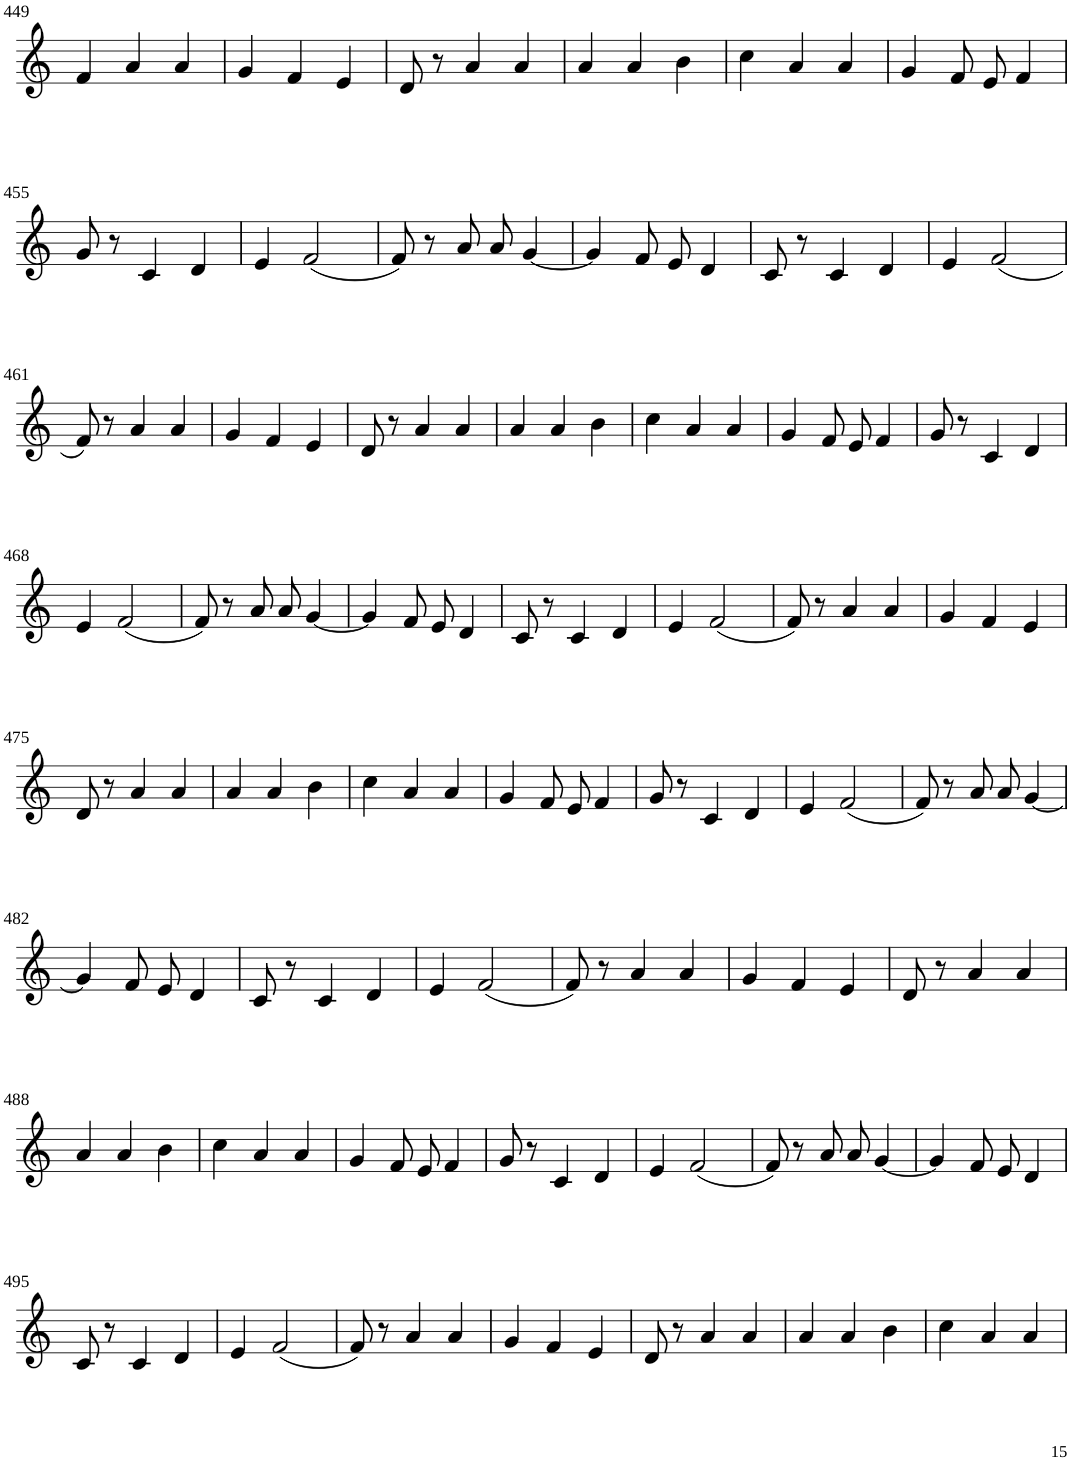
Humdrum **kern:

**kern
*part1
*staff1
*I"Violin
!!LO:PB:g=z
*clefG2
*k[]
*M6/8
=449
4f/
4a/
4a/
=450
4g/
4f/
4e/
=451
8d/
8r
4a/
4a/
=452
4a/
4a/
4b\
=453
4cc\
4a/
4a/
=454
4g/
8f/
8e/
4f/
!!LO:LB:g=z
=455
8g/
8r
4c/
4d/
=456
4e/
(2f/
=457
8f/)
8r
8a/
8a/
[4g/
=458
4g/]
8f/
8e/
4d/
=459
8c/
8r
4c/
4d/
=460
4e/
(2f/
!!LO:LB:g=z
=461
8f/)
8r
4a/
4a/
=462
4g/
4f/
4e/
=463
8d/
8r
4a/
4a/
=464
4a/
4a/
4b\
=465
4cc\
4a/
4a/
=466
4g/
8f/
8e/
4f/
=467
8g/
8r
4c/
4d/
!!LO:LB:g=z
=468
4e/
(2f/
=469
8f/)
8r
8a/
8a/
[4g/
=470
4g/]
8f/
8e/
4d/
=471
8c/
8r
4c/
4d/
=472
4e/
(2f/
=473
8f/)
8r
4a/
4a/
=474
4g/
4f/
4e/
!!LO:LB:g=z
=475
8d/
8r
4a/
4a/
=476
4a/
4a/
4b\
=477
4cc\
4a/
4a/
=478
4g/
8f/
8e/
4f/
=479
8g/
8r
4c/
4d/
=480
4e/
(2f/
=481
8f/)
8r
8a/
8a/
[4g/
!!LO:LB:g=z
=482
4g/]
8f/
8e/
4d/
=483
8c/
8r
4c/
4d/
=484
4e/
(2f/
=485
8f/)
8r
4a/
4a/
=486
4g/
4f/
4e/
=487
8d/
8r
4a/
4a/
!!LO:LB:g=z
=488
4a/
4a/
4b\
=489
4cc\
4a/
4a/
=490
4g/
8f/
8e/
4f/
=491
8g/
8r
4c/
4d/
=492
4e/
(2f/
=493
8f/)
8r
8a/
8a/
[4g/
=494
4g/]
8f/
8e/
4d/
!!LO:LB:g=z
=495
8c/
8r
4c/
4d/
=496
4e/
(2f/
=497
8f/)
8r
4a/
4a/
=498
4g/
4f/
4e/
=499
8d/
8r
4a/
4a/
=500
4a/
4a/
4b\
=501
4cc\
4a/
4a/
=
*-
